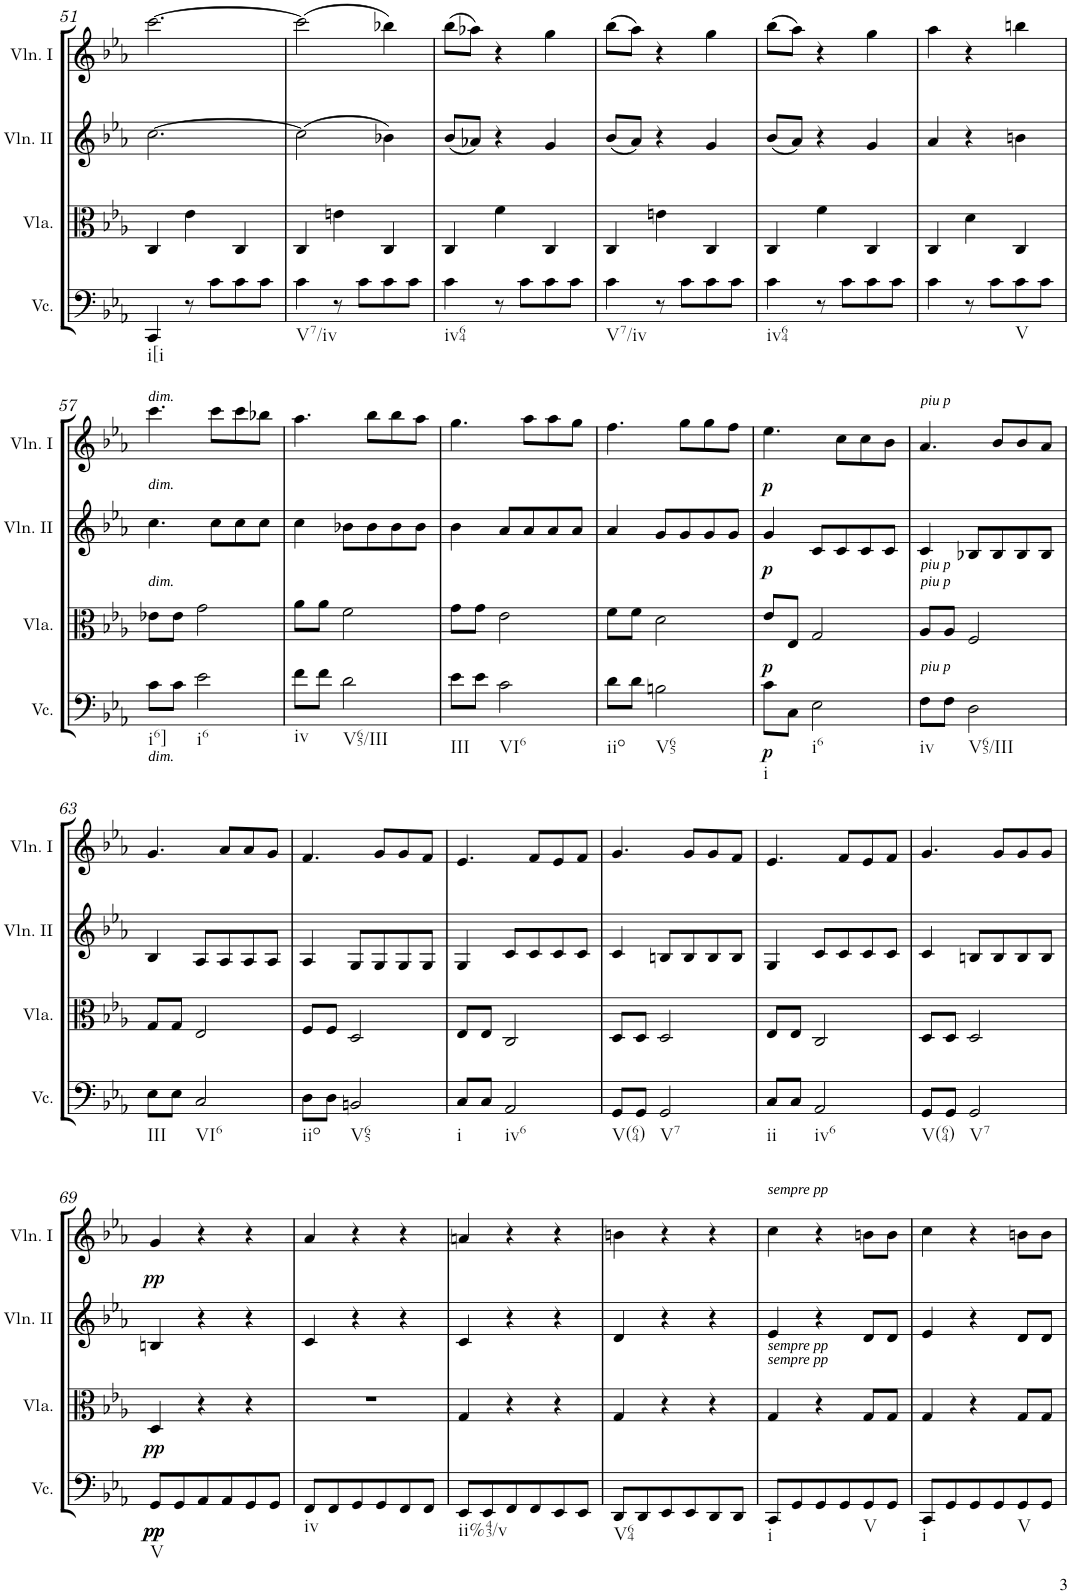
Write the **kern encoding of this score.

**kern	**dynam	**kern	**dynam	**kern	**dynam	**kern	**dynam
*part4	*part4	*part3	*part3	*part2	*part2	*part1	*part1
*staff4	*staff4	*staff3	*staff3	*staff2	*staff2	*staff1	*staff1
*I"Violoncello	*	*I"Viola	*	*I"Violin II	*	*I"Violin I	*
*I'Vc.	*	*I'Vla.	*	*I'Vln. II	*	*I'Vln. I	*
!!LO:PB:g=z
*clefF4	*	*clefC3	*	*clefG2	*	*clefG2	*
*k[b-e-a-]	*	*k[b-e-a-]	*	*k[b-e-a-]	*	*k[b-e-a-]	*
*c:	*	*c:	*	*c:	*	*c:	*
*M3/4	*	*M3/4	*	*M3/4	*	*M3/4	*
=51	=51	=51	=51	=51	=51	=51	=51
!LO:TX:b:t=i[i	!	!	!	!	!	!	!
4CC/	.	4C/	.	[2.cc\	.	[2.ccc\	.
8r	.	4e-\	.	.	.	.	.
8c\L	.	.	.	.	.	.	.
8c\	.	4C/	.	.	.	.	.
8c\J	.	.	.	.	.	.	.
=52	=52	=52	=52	=52	=52	=52	=52
!LO:TX:b:t=V7/iv	!	!	!	!	!	!	!
4c\	.	4C/	.	(2cc\]	.	(2ccc\]	.
8r	.	4en\	.	.	.	.	.
8c\L	.	.	.	.	.	.	.
8c\	.	4C/	.	4b-X\)	.	4bb-X\)	.
8c\J	.	.	.	.	.	.	.
=53	=53	=53	=53	=53	=53	=53	=53
!LO:TX:b:t=iv64	!	!	!	!	!	!	!
4c\	.	4C/	.	(8b-/L	.	(8bb-\L	.
.	.	.	.	8a-X/J)	.	8aa-X\J)	.
8r	.	4f\	.	4r	.	4r	.
8c\L	.	.	.	.	.	.	.
8c\	.	4C/	.	4g/	.	4gg\	.
8c\J	.	.	.	.	.	.	.
=54	=54	=54	=54	=54	=54	=54	=54
!LO:TX:b:t=V7/iv	!	!	!	!	!	!	!
4c\	.	4C/	.	(8b-/L	.	(8bb-\L	.
.	.	.	.	8a-/J)	.	8aa-\J)	.
8r	.	4en\	.	4r	.	4r	.
8c\L	.	.	.	.	.	.	.
8c\	.	4C/	.	4g/	.	4gg\	.
8c\J	.	.	.	.	.	.	.
=55	=55	=55	=55	=55	=55	=55	=55
!LO:TX:b:t=iv64	!	!	!	!	!	!	!
4c\	.	4C/	.	(8b-/L	.	(8bb-\L	.
.	.	.	.	8a-/J)	.	8aa-\J)	.
8r	.	4f\	.	4r	.	4r	.
8c\L	.	.	.	.	.	.	.
8c\	.	4C/	.	4g/	.	4gg\	.
8c\J	.	.	.	.	.	.	.
=56	=56	=56	=56	=56	=56	=56	=56
4c\	.	4C/	.	4a-/	.	4aa-\	.
8r	.	4d\	.	4r	.	4r	.
8c\L	.	.	.	.	.	.	.
!LO:TX:b:t=V	!	!	!	!	!	!	!
8c\	.	4C/	.	4bn\	.	4bbn\	.
8c\J	.	.	.	.	.	.	.
!!LO:LB:g=z
=57	=57	=57	=57	=57	=57	=57	=57
!	!	!	!	!	!	!LO:TX:a:i:t=dim.	!
!	!	!	!	!LO:TX:a:i:t=dim.	!	!	!
!	!	!LO:TX:a:i:t=dim.	!	!	!	!	!
!LO:TX:b:i:t=dim.	!	!	!	!	!	!	!
!LO:TX:b:t=i6]	!	!	!	!	!	!	!
8c\L	.	8e-X\L	.	4.cc\	.	4.ccc\	.
8c\J	.	8e-\J	.	.	.	.	.
!LO:TX:b:t=i6	!	!	!	!	!	!	!
2e-\	.	2g\	.	.	.	.	.
.	.	.	.	8cc\L	.	8ccc\L	.
.	.	.	.	8cc\	.	8ccc\	.
.	.	.	.	8cc\J	.	8bb-X\J	.
=58	=58	=58	=58	=58	=58	=58	=58
!LO:TX:b:t=iv	!	!	!	!	!	!	!
8f\L	.	8a-\L	.	4cc\	.	4.aa-\	.
8f\J	.	8a-\J	.	.	.	.	.
!LO:TX:b:t=V65/III	!	!	!	!	!	!	!
2d\	.	2f\	.	8b-X\L	.	.	.
.	.	.	.	8b-\	.	8bb-\L	.
.	.	.	.	8b-\	.	8bb-\	.
.	.	.	.	8b-\J	.	8aa-\J	.
=59	=59	=59	=59	=59	=59	=59	=59
!LO:TX:b:t=III	!	!	!	!	!	!	!
8e-\L	.	8g\L	.	4b-\	.	4.gg\	.
8e-\J	.	8g\J	.	.	.	.	.
!LO:TX:b:t=VI6	!	!	!	!	!	!	!
2c\	.	2e-\	.	8a-/L	.	.	.
.	.	.	.	8a-/	.	8aa-\L	.
.	.	.	.	8a-/	.	8aa-\	.
.	.	.	.	8a-/J	.	8gg\J	.
=60	=60	=60	=60	=60	=60	=60	=60
!LO:TX:b:t=iio	!	!	!	!	!	!	!
8d\L	.	8f\L	.	4a-/	.	4.ff\	.
8d\J	.	8f\J	.	.	.	.	.
!LO:TX:b:t=V65	!	!	!	!	!	!	!
2Bn\	.	2d\	.	8g/L	.	.	.
.	.	.	.	8g/	.	8gg\L	.
.	.	.	.	8g/	.	8gg\	.
.	.	.	.	8g/J	.	8ff\J	.
=61	=61	=61	=61	=61	=61	=61	=61
!LO:TX:b:t=i	!	!	!	!	!	!	!
!	!LO:DY:b	!	!LO:DY:b	!	!LO:DY:b	!	!LO:DY:b
8c\L	p	8e-/L	p	4g/	p	4.ee-\	p
8C\J	.	8E-/J	.	.	.	.	.
!LO:TX:b:t=i6	!	!	!	!	!	!	!
2E-\	.	2G/	.	8c/L	.	.	.
.	.	.	.	8c/	.	8cc\L	.
.	.	.	.	8c/	.	8cc\	.
.	.	.	.	8c/J	.	8b-\J	.
=62	=62	=62	=62	=62	=62	=62	=62
!	!	!	!	!	!	!LO:TX:a:i:t=piu p	!
!	!	!LO:TX:a:i:t=piu p	!	!	!	!	!
!	!	!LO:TX:a:i:t=piu p	!	!	!	!	!
!LO:TX:a:i:t=piu p	!	!	!	!	!	!	!
!LO:TX:b:t=iv	!	!	!	!	!	!	!
8F\L	.	8A-/L	.	4c/	.	4.a-/	.
8F\J	.	8A-/J	.	.	.	.	.
!LO:TX:b:t=V65/III	!	!	!	!	!	!	!
2D\	.	2F/	.	8B-X/L	.	.	.
.	.	.	.	8B-/	.	8b-/L	.
.	.	.	.	8B-/	.	8b-/	.
.	.	.	.	8B-/J	.	8a-/J	.
!!LO:LB:g=z
=63	=63	=63	=63	=63	=63	=63	=63
!LO:TX:b:t=III	!	!	!	!	!	!	!
8E-\L	.	8G/L	.	4B-/	.	4.g/	.
8E-\J	.	8G/J	.	.	.	.	.
!LO:TX:b:t=VI6	!	!	!	!	!	!	!
2C/	.	2E-/	.	8A-/L	.	.	.
.	.	.	.	8A-/	.	8a-/L	.
.	.	.	.	8A-/	.	8a-/	.
.	.	.	.	8A-/J	.	8g/J	.
=64	=64	=64	=64	=64	=64	=64	=64
!LO:TX:b:t=iio	!	!	!	!	!	!	!
8D\L	.	8F/L	.	4A-/	.	4.f/	.
8D\J	.	8F/J	.	.	.	.	.
!LO:TX:b:t=V65	!	!	!	!	!	!	!
2BBn/	.	2D/	.	8G/L	.	.	.
.	.	.	.	8G/	.	8g/L	.
.	.	.	.	8G/	.	8g/	.
.	.	.	.	8G/J	.	8f/J	.
=65	=65	=65	=65	=65	=65	=65	=65
!LO:TX:b:t=i	!	!	!	!	!	!	!
8C/L	.	8E-/L	.	4G/	.	4.e-/	.
8C/J	.	8E-/J	.	.	.	.	.
!LO:TX:b:t=iv6	!	!	!	!	!	!	!
2AA-/	.	2C/	.	8c/L	.	.	.
.	.	.	.	8c/	.	8f/L	.
.	.	.	.	8c/	.	8e-/	.
.	.	.	.	8c/J	.	8f/J	.
=66	=66	=66	=66	=66	=66	=66	=66
!LO:TX:b:t=V(64)	!	!	!	!	!	!	!
8GG/L	.	8D/L	.	4c/	.	4.g/	.
8GG/J	.	8D/J	.	.	.	.	.
!LO:TX:b:t=V7	!	!	!	!	!	!	!
2GG/	.	2D/	.	8Bn/L	.	.	.
.	.	.	.	8B/	.	8g/L	.
.	.	.	.	8B/	.	8g/	.
.	.	.	.	8B/J	.	8f/J	.
=67	=67	=67	=67	=67	=67	=67	=67
!LO:TX:b:t=ii	!	!	!	!	!	!	!
8C/L	.	8E-/L	.	4G/	.	4.e-/	.
8C/J	.	8E-/J	.	.	.	.	.
!LO:TX:b:t=iv6	!	!	!	!	!	!	!
2AA-/	.	2C/	.	8c/L	.	.	.
.	.	.	.	8c/	.	8f/L	.
.	.	.	.	8c/	.	8e-/	.
.	.	.	.	8c/J	.	8f/J	.
=68	=68	=68	=68	=68	=68	=68	=68
!LO:TX:b:t=V(64)	!	!	!	!	!	!	!
8GG/L	.	8D/L	.	4c/	.	4.g/	.
8GG/J	.	8D/J	.	.	.	.	.
!LO:TX:b:t=V7	!	!	!	!	!	!	!
2GG/	.	2D/	.	8Bn/L	.	.	.
.	.	.	.	8B/	.	8g/L	.
.	.	.	.	8B/	.	8g/	.
.	.	.	.	8B/J	.	8g/J	.
!!LO:LB:g=z
=69	=69	=69	=69	=69	=69	=69	=69
!LO:TX:b:t=V	!	!	!	!	!	!	!
!	!LO:DY:b	!	!	!	!	!	!
!	!LO:DY:n=1:b	!	!LO:DY:b	!	!	!	!LO:DY:b
8GG/L	pp pp	4D/	pp	4Bn/	.	4g/	pp
8GG/	.	.	.	.	.	.	.
8AA-/	.	4r	.	4r	.	4r	.
8AA-/	.	.	.	.	.	.	.
8GG/	.	4r	.	4r	.	4r	.
8GG/J	.	.	.	.	.	.	.
=70	=70	=70	=70	=70	=70	=70	=70
!LO:TX:b:t=iv	!	!	!	!	!	!	!
8FF/L	.	2.r	.	4c/	.	4a-/	.
8FF/	.	.	.	.	.	.	.
8GG/	.	.	.	4r	.	4r	.
8GG/	.	.	.	.	.	.	.
8FF/	.	.	.	4r	.	4r	.
8FF/J	.	.	.	.	.	.	.
=71	=71	=71	=71	=71	=71	=71	=71
!LO:TX:b:t=ii%43/v	!	!	!	!	!	!	!
8EE-/L	.	4G/	.	4c/	.	4an/	.
8EE-/	.	.	.	.	.	.	.
8FF/	.	4r	.	4r	.	4r	.
8FF/	.	.	.	.	.	.	.
8EE-/	.	4r	.	4r	.	4r	.
8EE-/J	.	.	.	.	.	.	.
=72	=72	=72	=72	=72	=72	=72	=72
!LO:TX:b:t=V64	!	!	!	!	!	!	!
8DD/L	.	4G/	.	4d/	.	4bn\	.
8DD/	.	.	.	.	.	.	.
8EE-/	.	4r	.	4r	.	4r	.
8EE-/	.	.	.	.	.	.	.
8DD/	.	4r	.	4r	.	4r	.
8DD/J	.	.	.	.	.	.	.
=73	=73	=73	=73	=73	=73	=73	=73
!	!	!	!	!	!	!LO:TX:a:i:t=sempre pp	!
!	!	!LO:TX:a:i:t=sempre pp	!	!	!	!	!
!	!	!LO:TX:a:i:t=sempre pp	!	!	!	!	!
!LO:TX:b:t=i	!	!	!	!	!	!	!
8CC/L	.	4G/	.	4e-/	.	4cc\	.
8GG/	.	.	.	.	.	.	.
8GG/	.	4r	.	4r	.	4r	.
8GG/	.	.	.	.	.	.	.
!LO:TX:b:t=V	!	!	!	!	!	!	!
8GG/	.	8G/L	.	8d/L	.	8bn\L	.
8GG/J	.	8G/J	.	8d/J	.	8b\J	.
=74	=74	=74	=74	=74	=74	=74	=74
!LO:TX:b:t=i	!	!	!	!	!	!	!
8CC/L	.	4G/	.	4e-/	.	4cc\	.
8GG/	.	.	.	.	.	.	.
8GG/	.	4r	.	4r	.	4r	.
8GG/	.	.	.	.	.	.	.
!LO:TX:b:t=V	!	!	!	!	!	!	!
8GG/	.	8G/L	.	8d/L	.	8bn\L	.
8GG/J	.	8G/J	.	8d/J	.	8b\J	.
=	=	=	=	=	=	=	=
*-	*-	*-	*-	*-	*-	*-	*-
